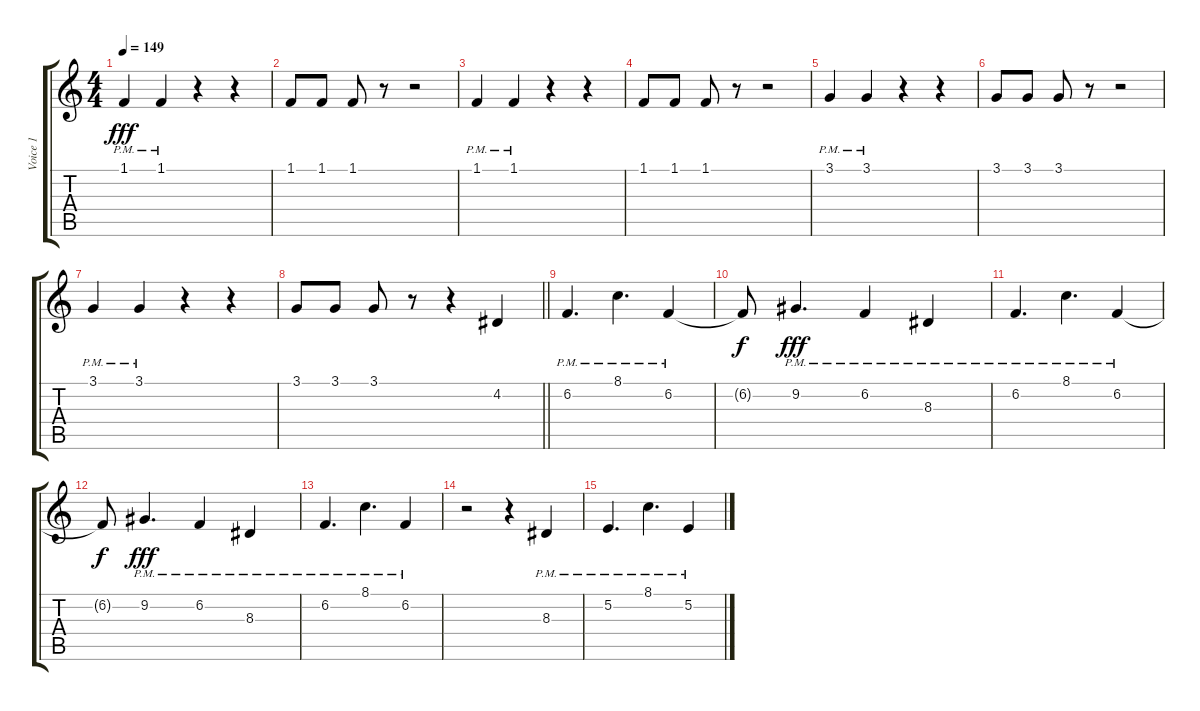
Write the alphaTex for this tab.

\track ("Voice 1" "Voice 1") {instrument choiraahs}
\staff {score tabs}
\tuning (E4 B3 G3 D3 A2 E2) {hide}
\ts (4 4)
\tempo 149
\clef g2
\ks c
1.1{pm}.4{dy fff} 1.1{pm}.4 r.4 r.4 |
1.1.8 1.1.8 1.1.8 r.8 r.2 |
1.1{pm}.4 1.1{pm}.4 r.4 r.4 |
1.1.8 1.1.8 1.1.8 r.8 r.2 |
3.1{pm}.4 3.1{pm}.4 r.4 r.4 |
3.1.8 3.1.8 3.1.8 r.8 r.2 |
3.1{pm}.4 3.1{pm}.4 r.4 r.4 |
\barLineRight lightlight
3.1.8 3.1.8 3.1.8 r.8 r.4 4.2.4 |
\section ("" "")
6.2{pm}.4{d} 8.1{pm}.4{d} 6.2{pm}.4 |
6.2{t}.8{dy f} 9.2{pm}.4{d dy fff} 6.2{pm}.4 8.3{pm}.4 |
6.2{pm}.4{d} 8.1{pm}.4{d} 6.2{pm}.4 |
6.2{t}.8{dy f} 9.2{pm}.4{d dy fff} 6.2{pm}.4 8.3{pm}.4 |
6.2{pm}.4{d} 8.1{pm}.4{d} 6.2{pm}.4 |
r.2 r.4 8.3{pm}.4 |
5.2{pm}.4{d} 8.1{pm}.4{d} 5.2{pm}.4
